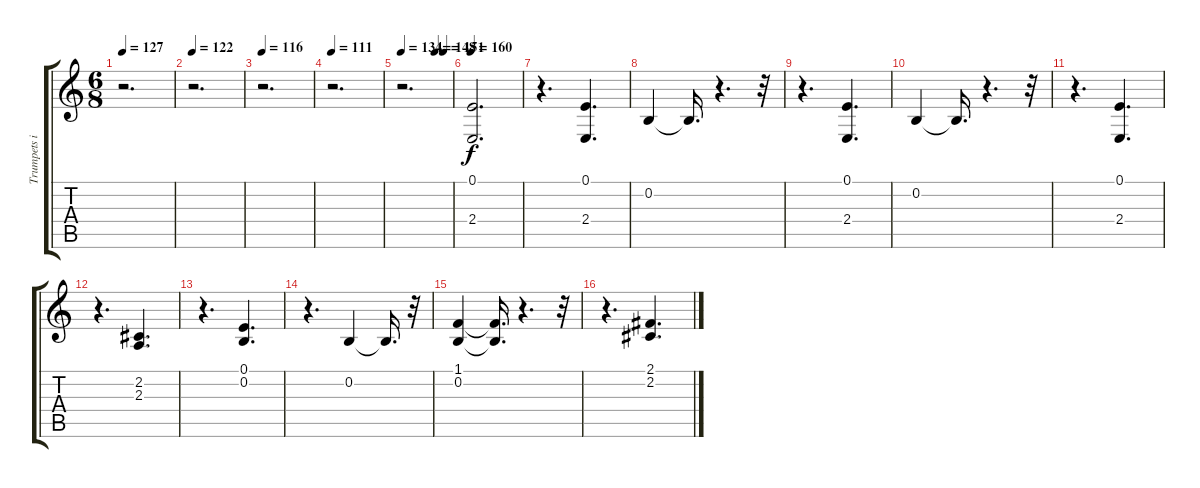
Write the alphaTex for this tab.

\track ("Trumpets in E" "Trumpets i") {instrument pizzicatostrings}
\staff {score tabs}
\tuning (E4 B3 G3 D3 A2 E2) {hide}
\ts (6 8)
\tempo 127
\clef g2
\ks c
r.2{d dy f} |
\tempo 122
r.2{d} |
\tempo 116
r.2{d} |
\tempo 111
r.2{d} |
\tempo 134
\tempo (148 0.6666666666666666)
\tempo (151 0.8333333333333334)
r.2{d} |
\tempo 160
(0.1 2.4).2{d} |
r.4{d} (0.1 2.4).4{d} |
0.2.4 0.2{t}.16{d} r.4{d} r.32 |
r.4{d} (0.1 2.4).4{d} |
0.2.4 0.2{t}.16{d} r.4{d} r.32 |
r.4{d} (0.1 2.4).4{d} |
r.4{d} (2.2 2.3).4{d} |
r.4{d} (0.1 0.2).4{d} |
r.4{d} 0.2.4 0.2{t}.16{d} r.32 |
(1.1 0.2).4 (1.1{t} 0.2{t}).16{d} r.4{d} r.32 |
r.4{d} (2.1 2.2).4{d}
